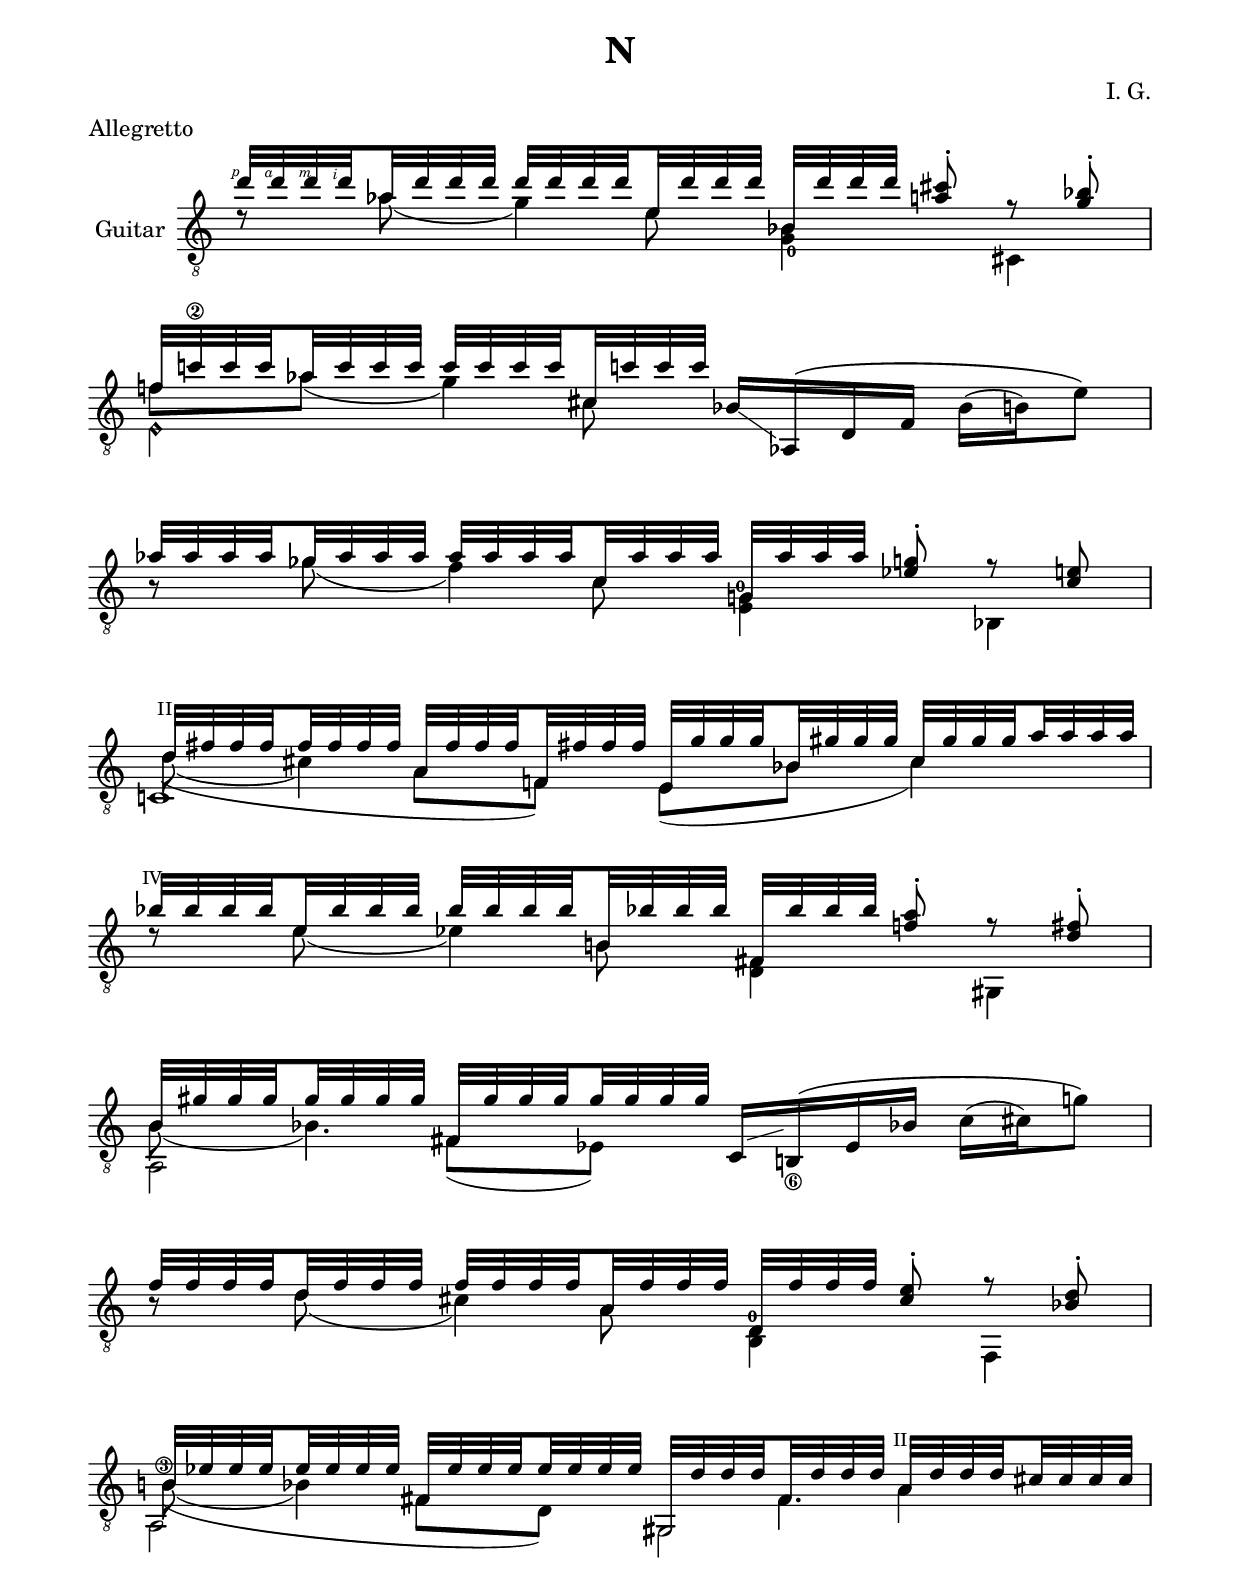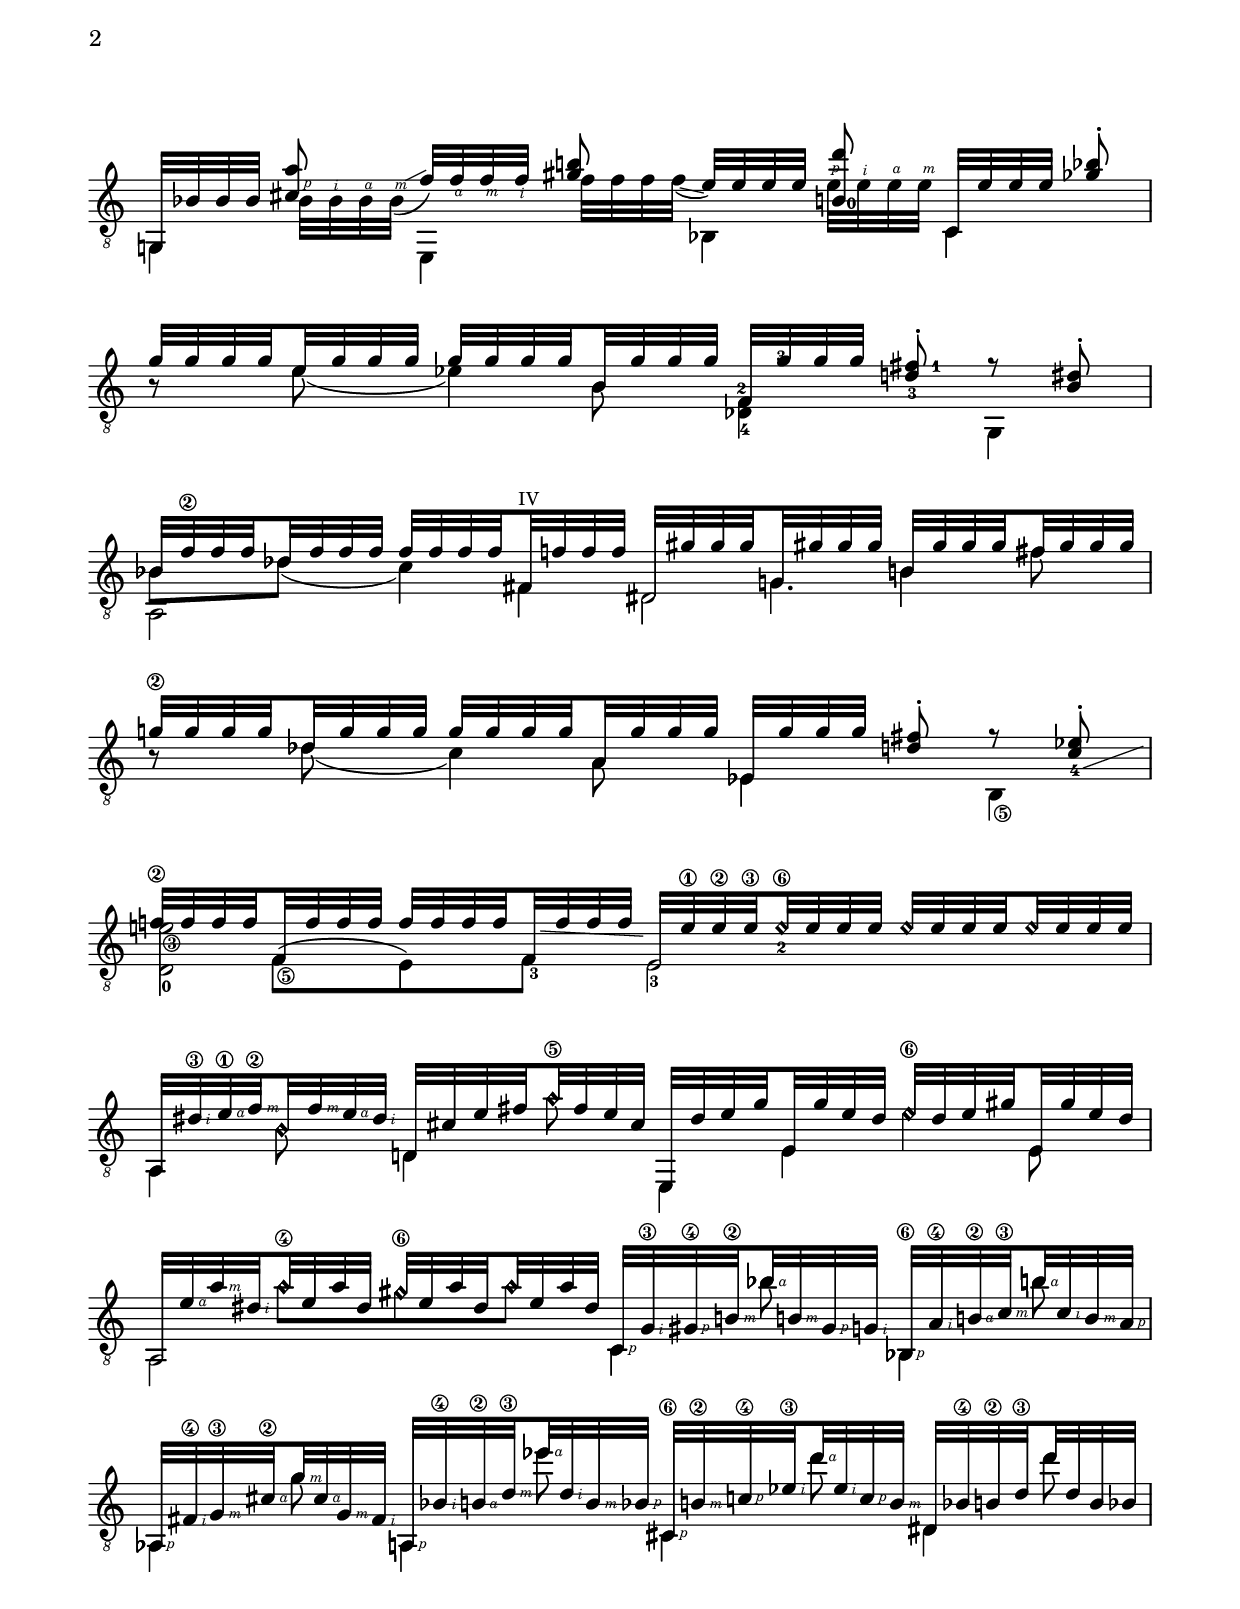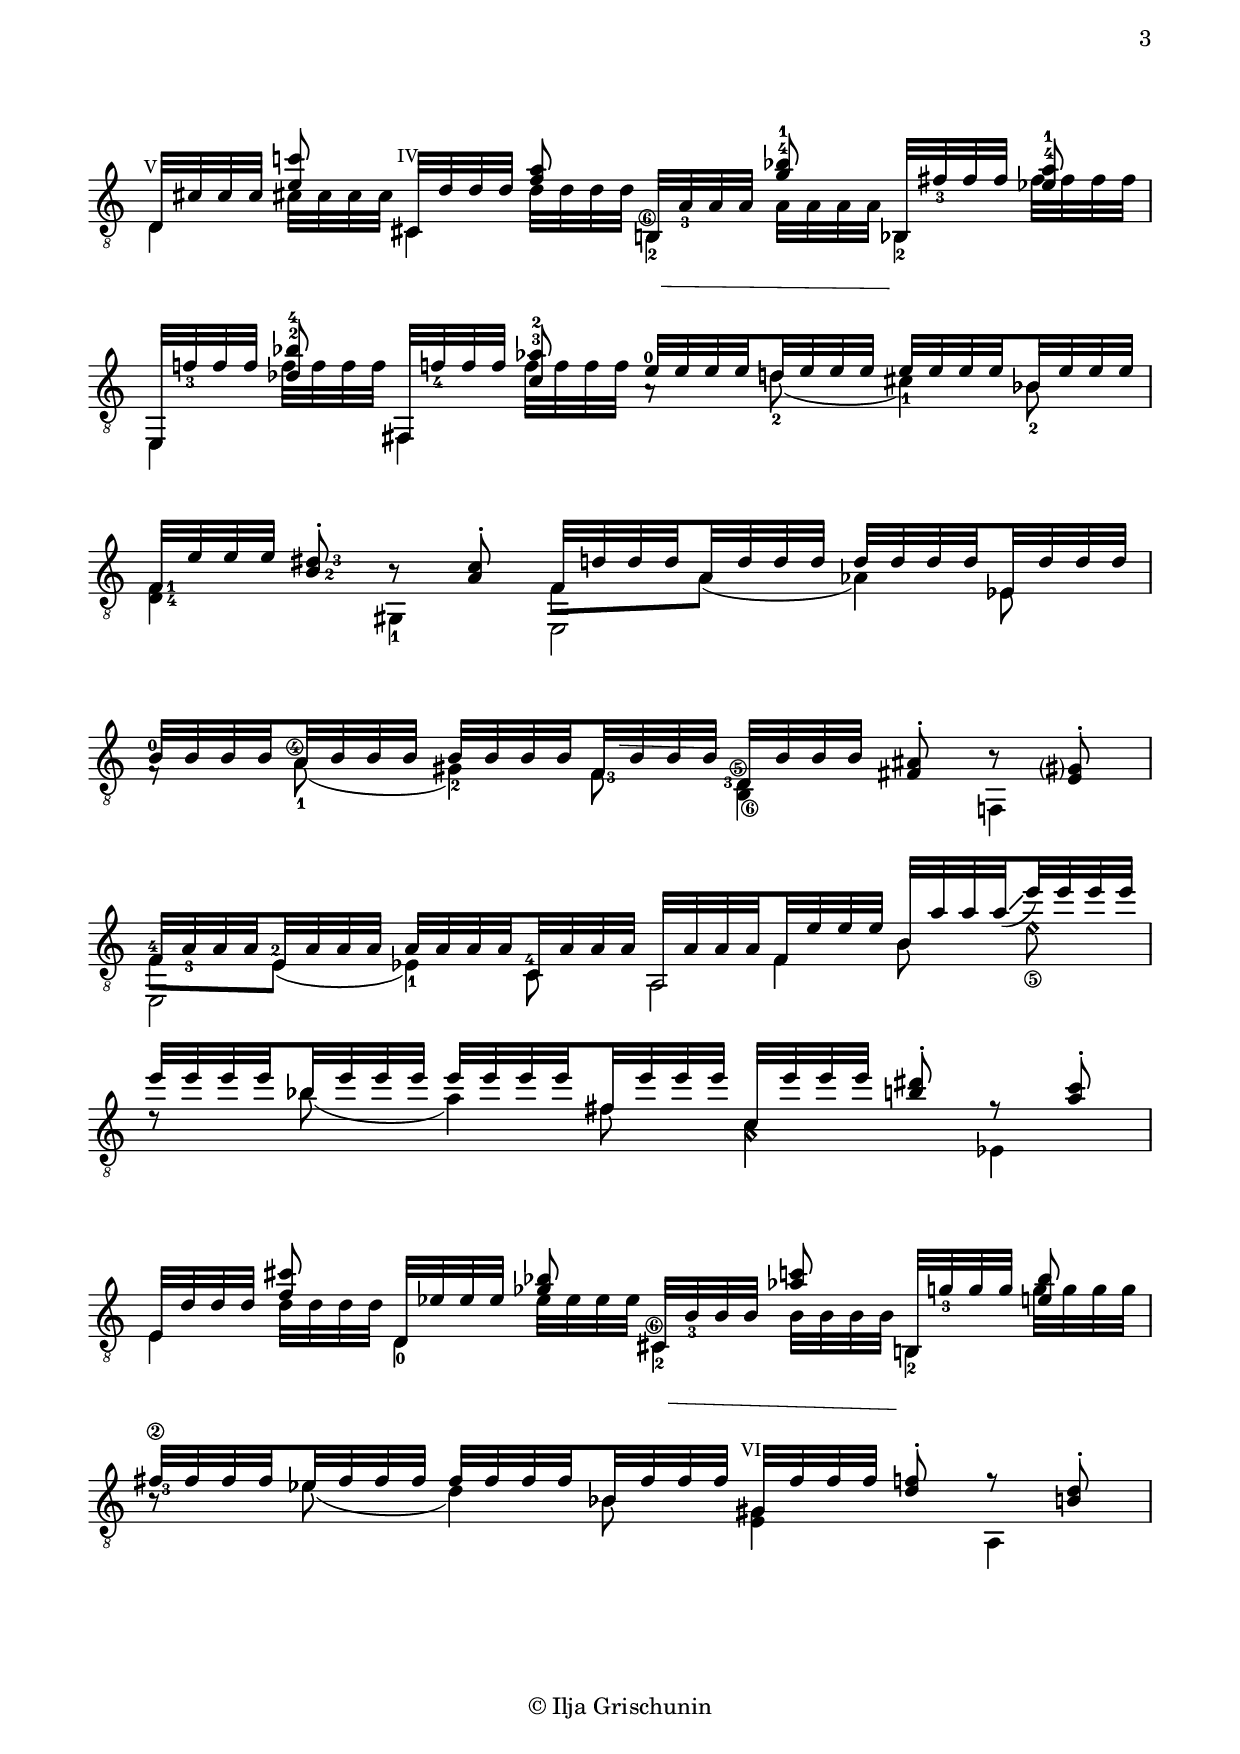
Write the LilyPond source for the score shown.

\version "2.19.15"

\language "deutsch"

\header {
  title = "N"
  meter = "Allegretto"
  composer = "I. G."
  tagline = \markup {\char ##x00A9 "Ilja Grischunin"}
}

\paper {
  #(set-paper-size "a4")
  top-markup-spacing.basic-distance = 5
  markup-system-spacing.basic-distance = 15
  top-system-spacing.basic-distance = 20
  system-system-spacing.basic-distance = 20
  score-system-spacing.basic-distance = 20
  last-bottom-spacing.basic-distance = 25

  %two-sided = ##t
  %inner-margin = 25
  %outer-margin = 15
  left-margin = 15
  right-margin = 15
}

\layout {
  \context {
    \Voice
    \override Glissando.thickness = #1.5
    \override Glissando.gap = #0.1
  }
  \context {
    \Score
    \remove "Bar_number_engraver"
  }
}
%%%%%%%%%%%%%%%%%%%%%%%%%%%%%%%%%%%%%%
#(define RH rightHandFinger)

xLV = #(define-music-function (parser location further) (number?) #{
  \once \override LaissezVibrerTie.X-extent = #'(0 . 0)
  \once \override LaissezVibrerTie.details.note-head-gap = #(/
                                                             further -2)
  \once \override LaissezVibrerTie.extra-offset = #(cons (/
                                                          further 2) 0)
         #})

stringNumberSpanner =
#(define-music-function (parser location StringNumber) (string?)
   #{
     \override TextSpanner.font-size = #-5
     \override TextSpanner.dash-fraction = #0.3
     \override TextSpanner.dash-period = #1.5
     \override TextSpanner.bound-details.right.arrow = ##t
     \override TextSpanner.arrow-width = #0.2
     \override TextSpanner.arrow-length = #0.7
     \override TextSpanner.bound-details.left.stencil-align-dir-y = #CENTER
     \override TextSpanner.bound-details.left.text = \markup { \circle \number #StringNumber }
   #})

stringNumSpan =
#(define-music-function (parser location StringNumber) (string?)
   #{
     \override TextSpanner.font-size = #-5
     \override TextSpanner.dash-fraction = #0.3
     \override TextSpanner.dash-period = #1.5
     %\override TextSpanner.bound-details.right.arrow = ##t
     %\override TextSpanner.arrow-width = #0.2
     %\override TextSpanner.arrow-length = #0.7
     \override TextSpanner.bound-details.left.stencil-align-dir-y = #CENTER
     \override TextSpanner.bound-details.left.text = \markup { \circle \number #StringNumber }
   #})

%%%%%%%%%%%%%%%%%%%%%%%%%%%%%%%%%%%%%%

global = {
  %\key d \major
  \time 4/4
  \override Staff.TimeSignature.stencil = ##f
}

ossia = \relative {
  \set Staff.fontSize = #-3
  \override Staff.StaffSymbol.staff-space = #(magstep -3)
  \override Staff.StaffSymbol.thickness = #(magstep -3)
  \global
  d''2~ d8 cis-. r b-. c!2 r
  \break
  as~ as8 g-. r e fis2 r
  \break
  b~ b8 a-. r fis-. as2 r
  \break
  f~ f8 e-. r d es2 d'4.( cis8)
  \break
  b4 f' e4. b'8 g2~ g8 fis-. r es-. f!2 as f e R1*2 r2 b4 h g es' d2
  cis4 d a fis' f2 e~ e8 dis-. r c-. d2 h~ h8 b-. r g-. a2 r
  e'~ e8 dis-. r c-. d4 es h g' fis2~ fis8 f-. r d-. e2
}

classicalGuitar = \relative {
  \global
  <<
    {
      \set subdivideBeams = ##t
      \set baseMoment = #(ly:make-moment 1/8)
      \set beatStructure = #'(2 2 2 2)
      \override StrokeFinger.extra-offset = #'(-2.3 . 0.8)
      d''32\RH #1 d\RH #4 d\RH #3 d\RH #2 as d d d d d d d e, d' d d
      b, d' d d <a cis>8-.\noBeam r <g b>-.
    }
    \\
    {
      d8\rest as'( g4)
      \once\override Fingering.extra-offset = #'(0.3 . 1)
      <g,_0 b>4 cis,
    }
    \\
    {
      \voiceTwo
      s4. e'8 s2
    }
  >>
  <<
    {
      f!32 c'!\2 c c as c c c c c c c cis, c'! c c
    }
    \\
    {
      f,8 as( g4)
    }
    \\
    {
      \voiceTwo
      s4. cis,8
    }
    \\
    {
      \voiceTwo
      e,4\harmonic s
    }
  >>
  b'16-\markup {
    \postscript #"1.2 2.2 moveto 3.6 -2.5 rlineto stroke"
  } as,\( d f b( h) e8\)
  <<
    {
      \set subdivideBeams = ##t
      \set baseMoment = #(ly:make-moment 1/8)
      \set beatStructure = #'(2 2 2 2)
      as32 as as as ges as as as as as as as c, as' as as
      g, as' as as <es g>8-.\noBeam r <c e>
    }
    \\
    {
      h8\rest ges'( f4)
      \once\override Fingering.extra-offset = #'(-0.5 . -3)
      <e, g!-0>4 b
    }
    \\
    {
      \voiceTwo
      s4. c'8 s2
    }
  >>
  <<
    {
      \override TextScript.font-size = -2
      \once\override TextScript.extra-offset = #'(-0.5 . -1.5)
      d32^"II" fis fis fis fis fis fis fis
      a, fis' fis fis f,! fis'! fis fis
      e, g' g g b, gis' gis gis cis, gis' gis gis a a a a
    }
    \\
    {
      d,8( cis4) s8
    }
    \\
    {
      \voiceTwo
      \hideNotes
      \shape #'((0.8 . 0.3) (0 . 0) (0 . 0) (0 . 0)) Slur
      d4(\unHideNotes a8 f) e( b' cis4)
    }
    \\
    {
      \voiceTwo
      c,!1
    }
  >>
  <<
    {
      \once\override TextScript.extra-offset = #'(-0.7 . -1.5)
      b''32^"IV" b b b e, b' b b b b b b h,! b'! b b
      fis, b' b b <f! a>8-.\noBeam r <d fis>-.
    }
    \\
    {
      d8\rest e( es4) <d, fis> gis,
    }
    \\
    {
      \voiceTwo
      s4. h'8 s2
    }
  >>
  <<
    {
      h32 gis' gis gis gis gis gis gis fis, gis' gis gis gis gis gis gis
    }
    \\
    {
      h,8( b4.)
    }
    \\
    {
      \voiceTwo
      s4 fis8( es)
    }
    \\
    {
      \voiceTwo
      a,2
    }
  >>
  c16-\markup {
    \postscript #"1.7 1.2 moveto 3.5 1 rlineto stroke"
  } h!_\6\( es b'! c( cis) g'8\)
  \break
  <<
    {
      \set subdivideBeams = ##t
      \set baseMoment = #(ly:make-moment 1/8)
      \set beatStructure = #'(2 2 2 2)
      f32 f f f d f f f f f f f a, f' f f
      d, f' f f <cis e>8-.\noBeam r <b d>-.
    }
    \\
    {
      h8\rest d( cis4)
      \once\override Fingering.extra-offset = #'(-0.3 . -4.2)
      <h, d-0> f
    }
    \\
    {
      \voiceTwo
      s4. a'8 s2
    }
  >>
  \mergeDifferentlyHeadedOn
  \mergeDifferentlyDottedOn
  <<
    {
      \override TextScript.font-size = -2
      h32 es es es es es es es fis, es' es es es es es es
      gis,, d'' d d fis, d' d d
      \once\override TextScript.extra-offset = #'(-0.5 . -1.5)
      a^"II" d d d cis cis cis cis
    }
    \\
    {
      \once\override StringNumber.extra-offset = #'(-0.5 . -1.5)
      h!8\3( b4) s8 s4 a
    }
    \\
    {
      \voiceTwo
      \hideNotes
      \shape #'((1 . 0.8) (0 . 0) (0 . 0) (0 . 0)) Slur
      h4(\unHideNotes fis8 d) s8 fis4.
    }
    \\
    {
      \voiceTwo
      a,2 gis
    }
  >>
  <<
    {
      s8 <cis' a'> s <gis' h!> s
      \once\override Fingering.extra-offset = #'(1.2 . 2.9)
      <h,!_0 d'>
    }
    \\
    {
      \voiceOne
      g,32[ b' b b]
      \voiceTwo
      \override StrokeFinger.extra-offset = #'(-1.3 . 1.5)
      b\RH #1 b\RH #2 b\RH #4
      \once\override Slur.positions = #'(0 . 1)
      b\RH #3 (-\markup {
        \postscript #"1.5 4.5 moveto 2 1 rlineto stroke"
      }
      \voiceOne
      \override StrokeFinger.extra-offset = #'(-1.3 . -1.2)
      f')[ f\RH #4 f\RH #3 f\RH #2 ]
      \voiceTwo
      f f f f(-\markup {
        \postscript #"0.8 3.8 moveto 2.3 -0.5 rlineto stroke"
      }
      \voiceOne
      e)[ e e e]
      \voiceTwo
      \override StrokeFinger.extra-offset = #'(-1.3 . 1.5)
      e\RH #1 e\RH #2 e\RH #4 e\RH #3
    }
    \\
    {
      \voiceTwo
      g,,!4 e b'
    }
  >>
  <<
    {
      c32 e' e e <ges b>8-.\noBeam
    }
    \\
    {
      c,,4
    }
  >>
  <<
    {
      \override Fingering.staff-padding = #'()
      g''32 g g g e g g g g g g g h, g' g g
      \once\override Fingering.extra-offset = #'(-0.3 . 3)
      f,_2
      \once\override Fingering.extra-offset = #'(-0.3 . -4.2)
      g'-3 g g
      \set fingeringOrientations = #'(down right)
      <d!-3 fis-1>8-.\noBeam r <h dis>-.
    }
    \\
    {
      h8\rest e( es4) <des,_4 f> g,
    }
    \\
    {
      \voiceTwo
      s4. h'8 s2
    }
  >>
  <<
    {
      b32 f'\2 f f des f f f f f f f fis,^"IV" f'! f f
      dis, gis' gis gis g,! gis'! gis gis h, gis' gis gis fis gis gis gis
    }
    \\
    {
      s2. s8 fis
    }
    \\
    {
      \voiceTwo
      b,8 des( c4) s h
    }
    \\
    {
      \voiceTwo
      s4. fis4 g4.
    }
    \\
    {
      \voiceTwo
      a,2 dis
    }
  >>
  <<
    {
      g'!32\2 g g g des g g g g g g g a, g' g g
      es, g' g g <d fis>8-.\noBeam r <c-4 es>-.-\markup {
        \postscript #"1.5 -3.5 moveto 5.8 2.1 rlineto stroke"
      }
    }
    \\
    {
      h8\rest des( c4) es,
      \once\override StringNumber.extra-offset = #'(0.7 . 2)
      h_\5
    }
    \\
    {
      \voiceTwo
      s4. a'8 s2
    }
  >>
  <<
    {
      f'!32\2 f f f f, f' f f f f f f f, f' f f
      e, e'\1 e\2 e\3 e\harmonic\6_2 e e e e\harmonic e e e e\harmonic e e e
    }
    \\
    {
      s8
      \once\override StringNumber.extra-offset = #'(0.7 . 3)
      f,^(_\5 e)
      \override Fingering.extra-offset = #'(0.5 . 3)
      f-3-\markup {
        \postscript #"1.8 3.8 moveto 9.9 -0.5 rlineto stroke"
      }
    }
    \\
    {
      \voiceTwo
      \once\override NoteColumn.force-hshift = #0.2
      \once\override StringNumber.extra-offset = #'(0.5 . -3.3)
      <d_0 e'!\3>2 e2-3
    }
  >>
  <<
    {
      a,32 dis'\3\RH #2 e\1\RH #4 f\2\RH #3 h,\harmonic f'\RH #3 e\RH #4 dis\RH #2 d,! cis' e fis a\harmonic\5 fis e cis
      e,, dis'' e g e, g' e dis e\harmonic\6 dis e gis e, gis' e dis
      a, e''\RH #4 a\RH #3 dis,\RH #2 a'\harmonic\4 e a dis, gis\harmonic\6 e a dis, a'\harmonic e a dis,
    }
    \\
    {
      s8 h\harmonic s a'\harmonic s e,4 e8
      s a'\harmonic gis\harmonic a\harmonic
    }
    \\
    {
      \voiceTwo
      a,,4 d e, e''\harmonic a,,2
    }
  >>
  <<
    {
      \override Fingering.staff-padding = #'()
      c32\RH #1 g'\3\RH #2 gis\4\RH #1 h!\2\RH #3 b'\RH #4 h,!\RH #3 gis\RH #1 g\RH #2 b,\6\RH #1 a'\4\RH #2 h!\2\RH #4 c\3\RH#3 h'\RH #4 c,\RH #2 h\RH #3 a\RH #1
      as,\RH #1 fis'\4\RH #2 g\3\RH #3 cis\2\RH #4 g'\RH #3 cis,\RH #4 g\RH #3 fis\RH #2 a,\RH #1 b'\4\RH #2 h\2\RH #4 d\3\RH #3 es'\RH #4 d,\RH #2 h\RH #3 b\RH #1
      cis,\6\RH #1 h'\2\RH #3 c!\4\RH #1 es\3\RH #2 d'\RH #4 es,\RH #2 c\RH #1 h\RH #3 dis, b'\4 h\2 d\3 d' d, h b
      %d, b' h es cis' es, h b cis, h'\2 c!\4 es\3 d' es, c h
    }
    \\
    {
      s8 b' s h s g s es' s d s d
      %cis s d s a s fis' s f!
    }
    \\
    {
      \voiceTwo
      c,,4 b as a cis dis
      %d cis h b e
    }
  >>
  <<
    {
      s8 <e' c'!> s <f a> s
      \set fingeringOrientations = #'(up)
      <g-4 b-1> s <es-4 a-1> s <des-2 b'-4> s <c-3 as'-2>
    }
    \\
    {
      \override TextScript.font-size = -2
      \override Fingering.staff-padding = #'()
      \voiceOne
      \once\override TextScript.extra-offset = #'(-0.5 . -1.5)
      d,32[^"V" cis' cis cis]
      \voiceTwo
      cis! cis cis cis
      \voiceOne
      \once\override TextScript.extra-offset = #'(-0.8 . -1.5)
      cis,[^"IV" d' d d]
      \voiceTwo
      d d d d
      \voiceOne
      \once\override StringNumber.extra-offset = #'(-0.5 . -6)
      h,[^\6_2-\markup {
        \postscript #"1.5 -10.8 moveto 22 -0.2 rlineto stroke"
      } a'_3 a a]
      \voiceTwo
      a a a a
      \voiceOne
      b,[_2 fis''_3 fis fis]
      \voiceTwo
      fis fis fis fis
      \voiceOne
      e,,[ f''!_3 f f]
      \voiceTwo
      f f f f
      \voiceOne
      fis,,[ f''!_4 f f]
      \voiceTwo
      f f f f
    }
    \\
    {
      \voiceTwo
      d,4 cis h! b e, fis!
    }
  >>
  <<
    {
      \set subdivideBeams = ##t
      \set baseMoment = #(ly:make-moment 1/8)
      \set beatStructure = #'(2 2 2 2)
      \once\override Fingering.extra-offset = #'(-0.3 . -3.3)
      e''32-0 e e e d e e e e e e e b e e e
      f, e' e e 
      \set fingeringOrientations = #'(right)
      <h-2 dis-3>8-.\noBeam h\rest <a c>-.
      %\unset fingeringOrientations
    }
    \\
    {
      a8\rest d(-2 cis4_1) 
      \set fingeringOrientations = #'(right)
      <d,-4 f-1>
      %\unset fingeringOrientations
      gis,_1
    }
    \\
    {
      \voiceTwo
      s4. b'8-2 s2
    }
  >>
  <<
    {
      f32 d' d d a d d d d d d d es, d' d d
    }
    \\
    {
      f,8 a( as4)
    }
    \\
    {
      \voiceTwo
      s4. es8
    }
    \\
    {
      \voiceTwo
      e,2
    }
  >>
  \break
  <<
    {
      \once\override Fingering.extra-offset = #'(-0.3 . -3.5)
      h''32-0 h h h a h h h h h h h f h h h
      \once\override StringNumber.extra-offset = #'(-0.5 . -6)
      \once\override Fingering.extra-offset = #'(-1.5 . 1.8)
      d,\5_3 h' h h <fis ais>8-.\noBeam h\rest <e, gis?>-.
    }
    \\
    {
      f8\rest
      \once\override StringNumber.extra-offset = #'(-0.6 . -2.3)
      a(\4_1 gis4_2)
      \once\override StringNumber.extra-offset = #'(0.6 . 2.5)
      <h,_\6 d> f!
    }
    \\
    {
      \voiceTwo
      s4.
      \once\override Fingering.extra-offset = #'(1.3 . 3.2)
      f'8_3-\markup {
        \postscript #"2.7 3.8 moveto 9.7 -0.3 rlineto stroke"
      } s2
    }
  >>
  <<
    {
      \once\override Fingering.extra-offset =#'(-0.3 . -4.3)
      f32-4 a_3 a a
      \once\override Fingering.extra-offset =#'(-0.3 . -4.7)
      e-2 a a a a a a a
      \once\override Fingering.extra-offset =#'(-0.3 . -5.6)
      c,-4 a' a a
    }
    \\
    {
      f8 e( es4_1)
    }
    \\
    {
      \voiceTwo
      s4. c8
    }
    \\
    {
      \voiceTwo
      e,2
    }
  >>
  <<
    {
      a32 a' a a f e' e e h a' a a_(\glissando e') e e e
    }
    \\
    {
      s8 f,,4 e'8_\5\harmonic
    }
    \\
    {
      \voiceTwo
      s4 h8 s
    }
    \\
    {
      \voiceTwo
      a,2
    }
  >>
  <<
    {
      e'''32 e e e b e e e e e e e fis, e' e e
      c, e' e e <h dis>8-.\noBeam r <a c>-.
    }
    \\
    {
      d,8\rest b'( a4) <a,\harmonic c>4 es
    }
    \\
    {
      \voiceTwo
      s4. fis'8 s2
    }
  >>
  <<
    {
      s8 <f cis'> s <ges b> s <as c> s <e b'>
    }
    \\
    {
      \override TextScript.font-size = -2
      \override Fingering.staff-padding = #'()
      \voiceOne
      e,32[ d' d d]
      \voiceTwo
      d d d d
      \voiceOne
      \once\override TextScript.extra-offset = #'(-0.8 . -1.5)
      d,[_0 es' es es]
      \voiceTwo
      es es es es
      \voiceOne
      \once\override StringNumber.extra-offset = #'(-0.5 . -6)
      cis,[^\6_2-\markup {
        \postscript #"1.5 -11 moveto 22 -0.6 rlineto stroke"
      }
      h'_3 h h]
      \voiceTwo
      h h h h
      \voiceOne
      h,![_2 g''_3 g g]
      \voiceTwo
      g g g g
    }
    \\
    {
      \voiceTwo
      e,4 d cis h
    }
  >>
  <<
    {
      \once\override Fingering.extra-offset = #'(1 . 0.8)
      fis''32\2_3 fis fis fis es fis fis fis fis fis fis fis b, fis' fis fis
      \once\override TextScript.extra-offset = #'(-1 . -1.5)
      gis,^"VI" fis' fis fis <d f>8-.\noBeam r <h d>-.
    }
    \\
    {
      h8\rest es( d4) <e, gis> a,
    }
    \\
    {
      \voiceTwo
      s4. b'8 s2
    }
  >>
}

%%%%%%%%%%%%%%%%%%%%%%%%%%%%%%%%%%%%%%
\score {
  \new StaffGroup<<

    %\new Staff \ossia

    \new Staff \with {
      instrumentName = "Guitar"
    }
    {
      \clef "treble_8" \classicalGuitar
    }

  >>
}
